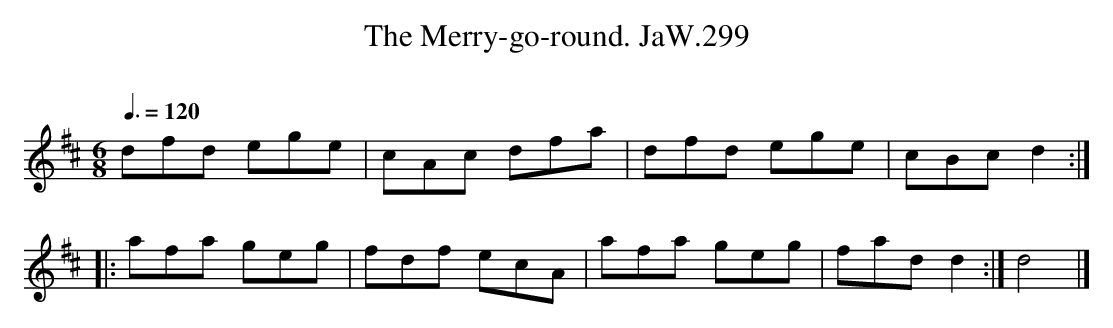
X:1
T:Merry-go-round. JaW.299, The
M:6/8
L:1/8
Q:3/8=120
O:
K:D
dfd ege|cAc dfa|dfd ege|cBc d2:|
|:afa geg|fdf ecA|afa geg|fad d2:|d4|]
